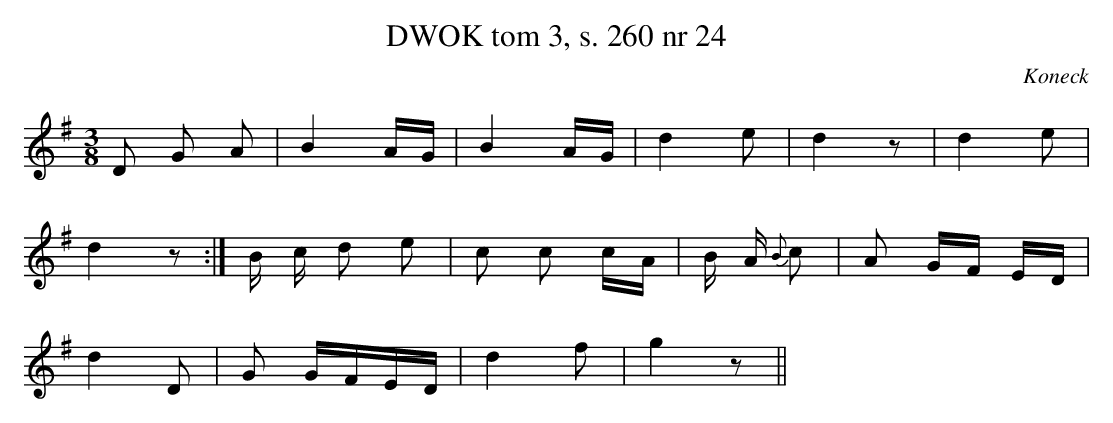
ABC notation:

X:1
T: DWOK tom 3, s. 260 nr 24
O: Koneck
L: 1/16
M: 3/8
K: G
D2 G2 A2 | B4 AG | B4 AG | d4 e2 | d4 z2 | d4 e2 |
d4 z2 :| B c d2 e2 | c2 c2 cA | B A {B}c2 | A2 GF ED |
d4 D2 | G2 GFED | d4 f2 | g4 z2 ||
